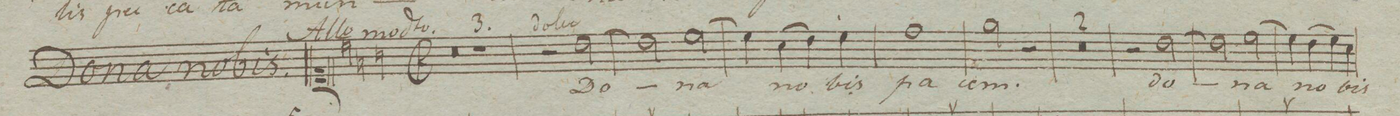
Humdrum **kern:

**kern	**text	**dynam
*I"Soprano Solo	*	*
*clefC1	*	*
*k[bnfngn]	*	*
*met(c|)	*	*
*M2/2	*	*
0r	.	.
=2	=2	=2
=3	=3	=3
1r	.	.
=4	=4	=4
2r	.	.
*2\right	*	*
[2b\	Do-	.
=5	=5	=5
2b\]	.	.
[2cc\	-na	.
=6	=6	=6
4cc\]	.	.
(4a\	no-	.
4b\)	.	.
4cc'\	-bis	.
=7	=7	=7
1dd\	pa-	.
=8	=8	=8
2ee\	-cem.	.
2r	.	.
=9	=9	=9
0r	.	.
=10	=10	=10
=11	=11	=11
2r	.	.
[2b\	do-	.
=12	=12	=12
2b\]	.	.
[2cc\	-na	.
=13	=13	=13
4cc\]	.	.
(4b\	no-	.
4cc\)	.	.
4a\	-bis	.
=14	=14	=14
*-	*-	*-
